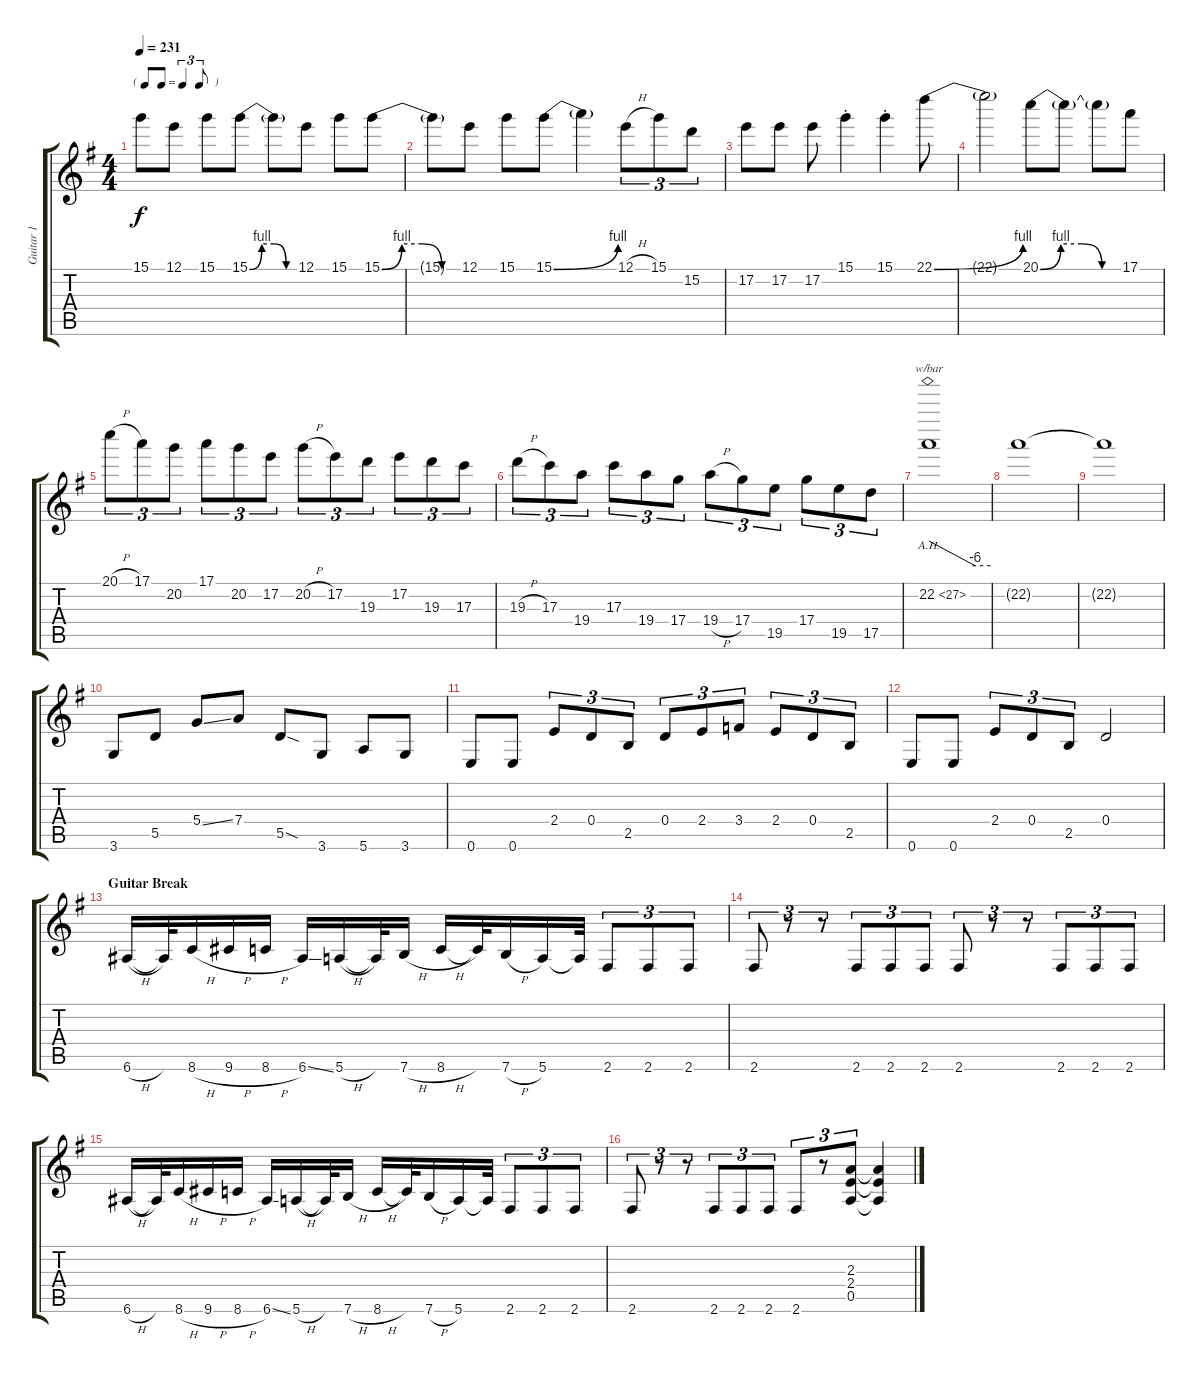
\track ("Guitar 1" "Guitar 1") {instrument overdrivenguitar}
\staff {score tabs}
\tuning (E4 B3 G3 D3 A2 E2) {hide}
\ts (4 4)
\tf triplet8th
\tempo 231
\clef g2
\ks eminor
15.1{t}.8{dy f} 12.1.8 15.1.8 15.1{be (custom 0 0 15 4 30 4 45 0 60 0)}.8 15.1{t}.8 12.1.8 15.1.8 15.1{be (custom 0 0 15 4 30 4 45 0 60 0)}.8 |
15.1{t}.8 12.1.8 15.1.8 15.1{be (bend 0 0 60 4)}.8 15.1{t}.4 12.1{h}.8{tu (3 2)} 15.1.8{tu (3 2)} 15.2.8{tu (3 2)} |
17.2.8 17.2.8 17.2.8 15.1{st}.4 15.1{st}.4 22.1{be (bend 0 0 60 4)}.8 |
22.1{t}.2 20.1{be (custom 0 0 15 4 30 4 45 0 60 0)}.8 20.1{t}.8 20.1{t}.8 17.1.8 |
20.1{h}.8{tu (3 2)} 17.1.8{tu (3 2)} 20.2.8{tu (3 2)} 17.1.8{tu (3 2)} 20.2.8{tu (3 2)} 17.2.8{tu (3 2)} 20.2{h}.8{tu (3 2)} 17.2.8{tu (3 2)} 19.3.8{tu (3 2)} 17.2.8{tu (3 2)} 19.3.8{tu (3 2)} 17.3.8{tu (3 2)} |
19.3{h}.8{tu (3 2)} 17.3.8{tu (3 2)} 19.4.8{tu (3 2)} 17.3.8{tu (3 2)} 19.4.8{tu (3 2)} 17.4.8{tu (3 2)} 19.4{h}.8{tu (3 2)} 17.4.8{tu (3 2)} 19.5.8{tu (3 2)} 17.4.8{tu (3 2)} 19.5.8{tu (3 2)} 17.5.8{tu (3 2)} |
22.2{ah 5}.1{tbe (custom default 0 0 45 -24 60 -24)} |
22.2{t}.1 |
22.2{t}.1 |
3.6.8 5.5.8 5.4{ss}.8 7.4.8 5.5{sod}.8 3.6.8 5.6.8 3.6.8 |
0.6.8 0.6.8 2.4.8{tu (3 2)} 0.4.8{tu (3 2)} 2.5.8{tu (3 2)} 0.4.8{tu (3 2)} 2.4.8{tu (3 2)} 3.4.8{tu (3 2)} 2.4.8{tu (3 2)} 0.4.8{tu (3 2)} 2.5.8{tu (3 2)} |
0.6.8 0.6.8 2.4.8{tu (3 2)} 0.4.8{tu (3 2)} 2.5.8{tu (3 2)} 0.4.2 |
\section ("" "Guitar Break")
6.6{h}.16 6.6{t}.32 8.6{h}.16 9.6{h}.16 8.6{h}.16 6.6{ss}.16 5.6{h}.16 5.6{t}.32 7.6{h}.16 8.6{h}.16 8.6{t}.32 7.6{h}.16 5.6.16 5.6{t}.32 2.6.8{tu (3 2)} 2.6.8{tu (3 2)} 2.6.8{tu (3 2)} |
2.6.8{tu (3 2)} r.8{tu (3 2)} r.8{tu (3 2)} 2.6.8{tu (3 2)} 2.6.8{tu (3 2)} 2.6.8{tu (3 2)} 2.6.8{tu (3 2)} r.8{tu (3 2)} r.8{tu (3 2)} 2.6.8{tu (3 2)} 2.6.8{tu (3 2)} 2.6.8{tu (3 2)} |
6.6{h}.16 6.6{t}.32 8.6{h}.16 9.6{h}.16 8.6{h}.16 6.6{ss}.16 5.6{h}.16 5.6{t}.32 7.6{h}.16 8.6{h}.16 8.6{t}.32 7.6{h}.16 5.6.16 5.6{t}.32 2.6.8{tu (3 2)} 2.6.8{tu (3 2)} 2.6.8{tu (3 2)} |
2.6.8{tu (3 2)} r.8{tu (3 2)} r.8{tu (3 2)} 2.6.8{tu (3 2)} 2.6.8{tu (3 2)} 2.6.8{tu (3 2)} 2.6.8{tu (3 2)} r.8{tu (3 2)} (2.3 2.4 0.5).8{tu (3 2)} (2.3{t} 2.4{t} 0.5{t}).4
